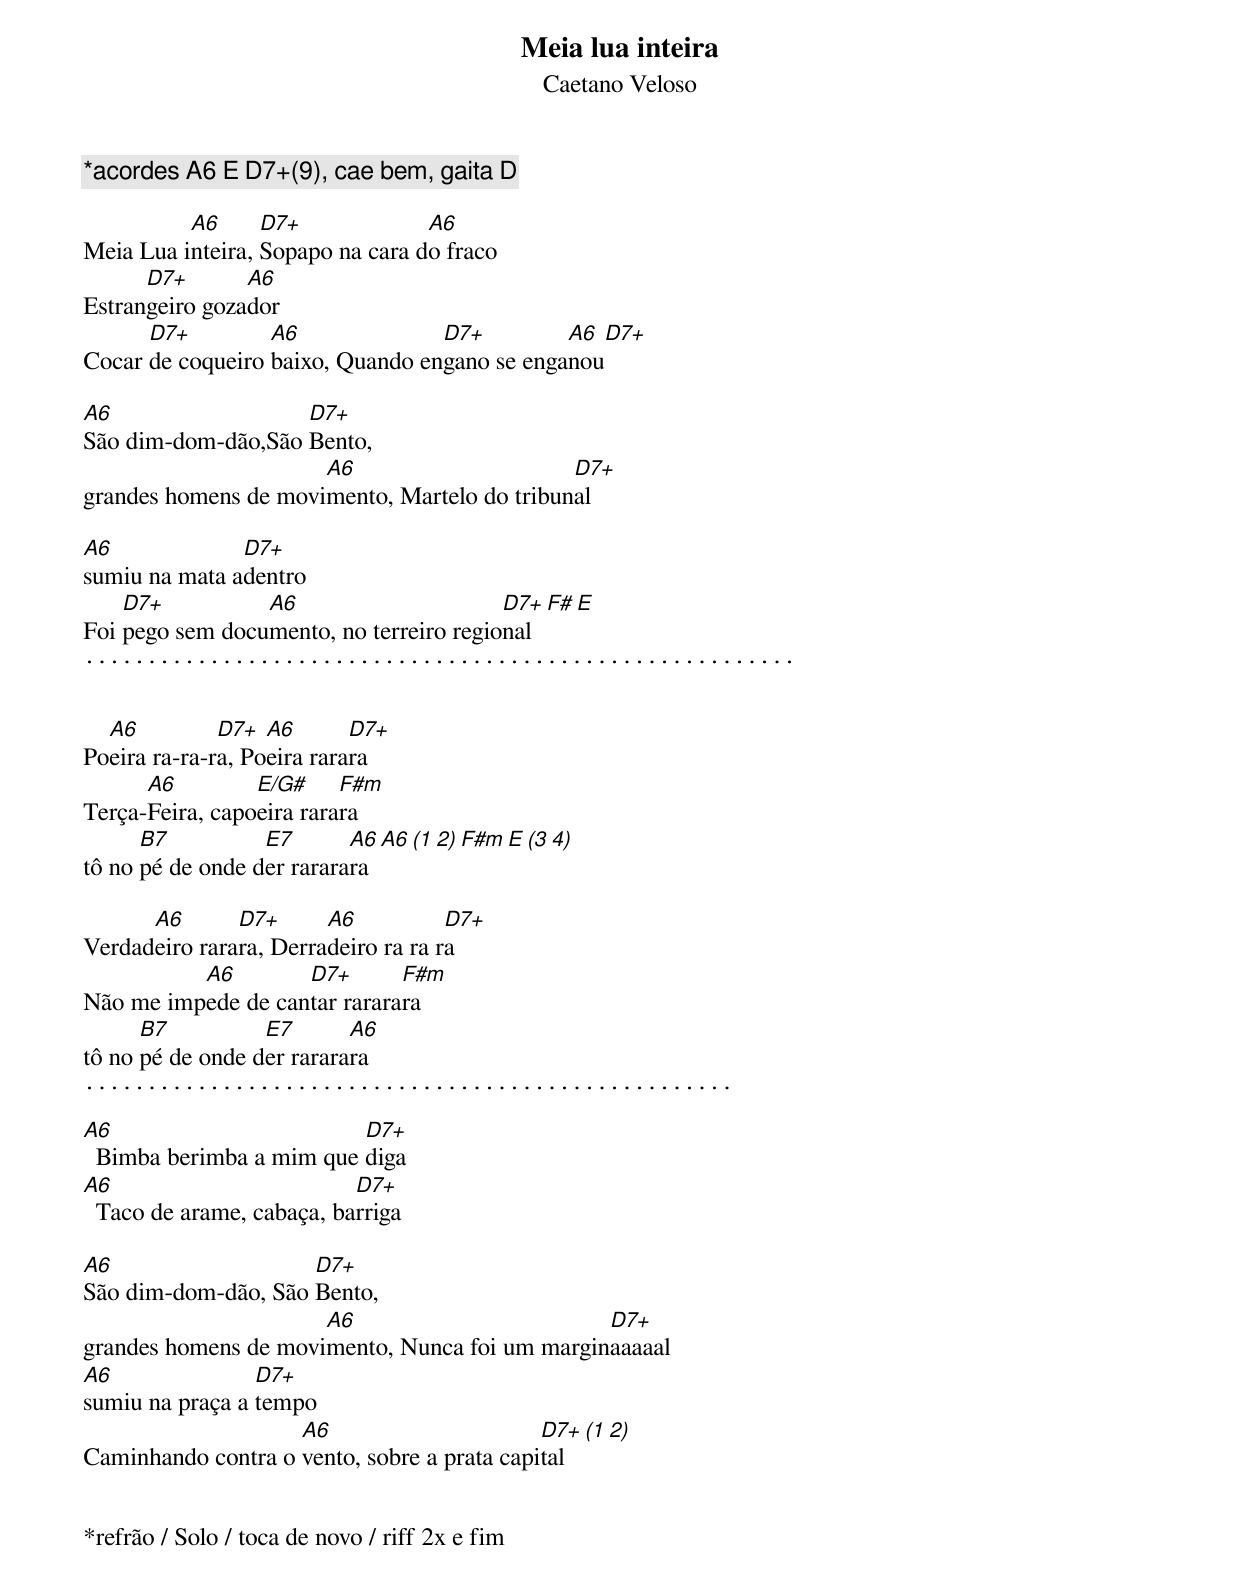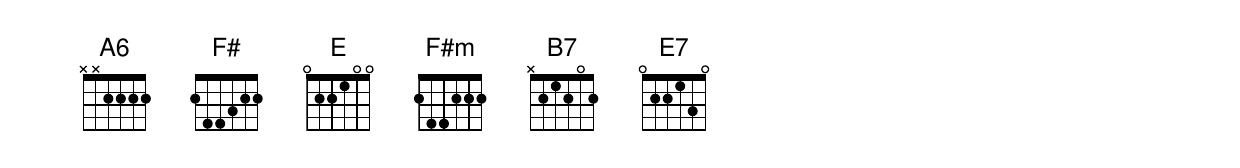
Meia lua inteira
Caetano Veloso

*acordes A6 E D7+(9), cae bem, gaita D

          A6      D7+             A6
Meia Lua inteira, Sopapo na cara do fraco
      D7+       A6
Estrangeiro gozador
      D7+         A6              D7+         A6   D7+
Cocar de coqueiro baixo, Quando engano se enganou

A6                  D7+
São dim-dom-dão,São Bento,
                      A6                      D7+
grandes homens de movimento, Martelo do tribunal

A6             D7+
sumiu na mata adentro
    D7+          A6                      D7+  F# E
Foi pego sem documento, no terreiro regional
.........................................................


  A6          D7+  A6       D7+
Poeira ra-ra-ra, Poeira rarara
      A6         E/G#     F#m
Terça-Feira, capoeira rarara
      B7          E7       A6   A6 (1 2) F#m E (3 4)
tô no pé de onde der rararara

      A6       D7+      A6           D7+
Verdadeiro rarara, Derradeiro ra ra ra
          A6        D7+       F#m
Não me impede de cantar rararara
      B7          E7       A6
tô no pé de onde der rararara
....................................................

A6                        D7+
  Bimba berimba a mim que diga
A6                         D7+
  Taco de arame, cabaça, barriga

A6                   D7+
São dim-dom-dão, São Bento,
                      A6                        D7+
grandes homens de movimento, Nunca foi um marginaaaaal
A6               D7+
sumiu na praça a tempo
                    A6                       D7+ (1 2)
Caminhando contra o vento, sobre a prata capital


*refrão / Solo / toca de novo / riff 2x e fim
